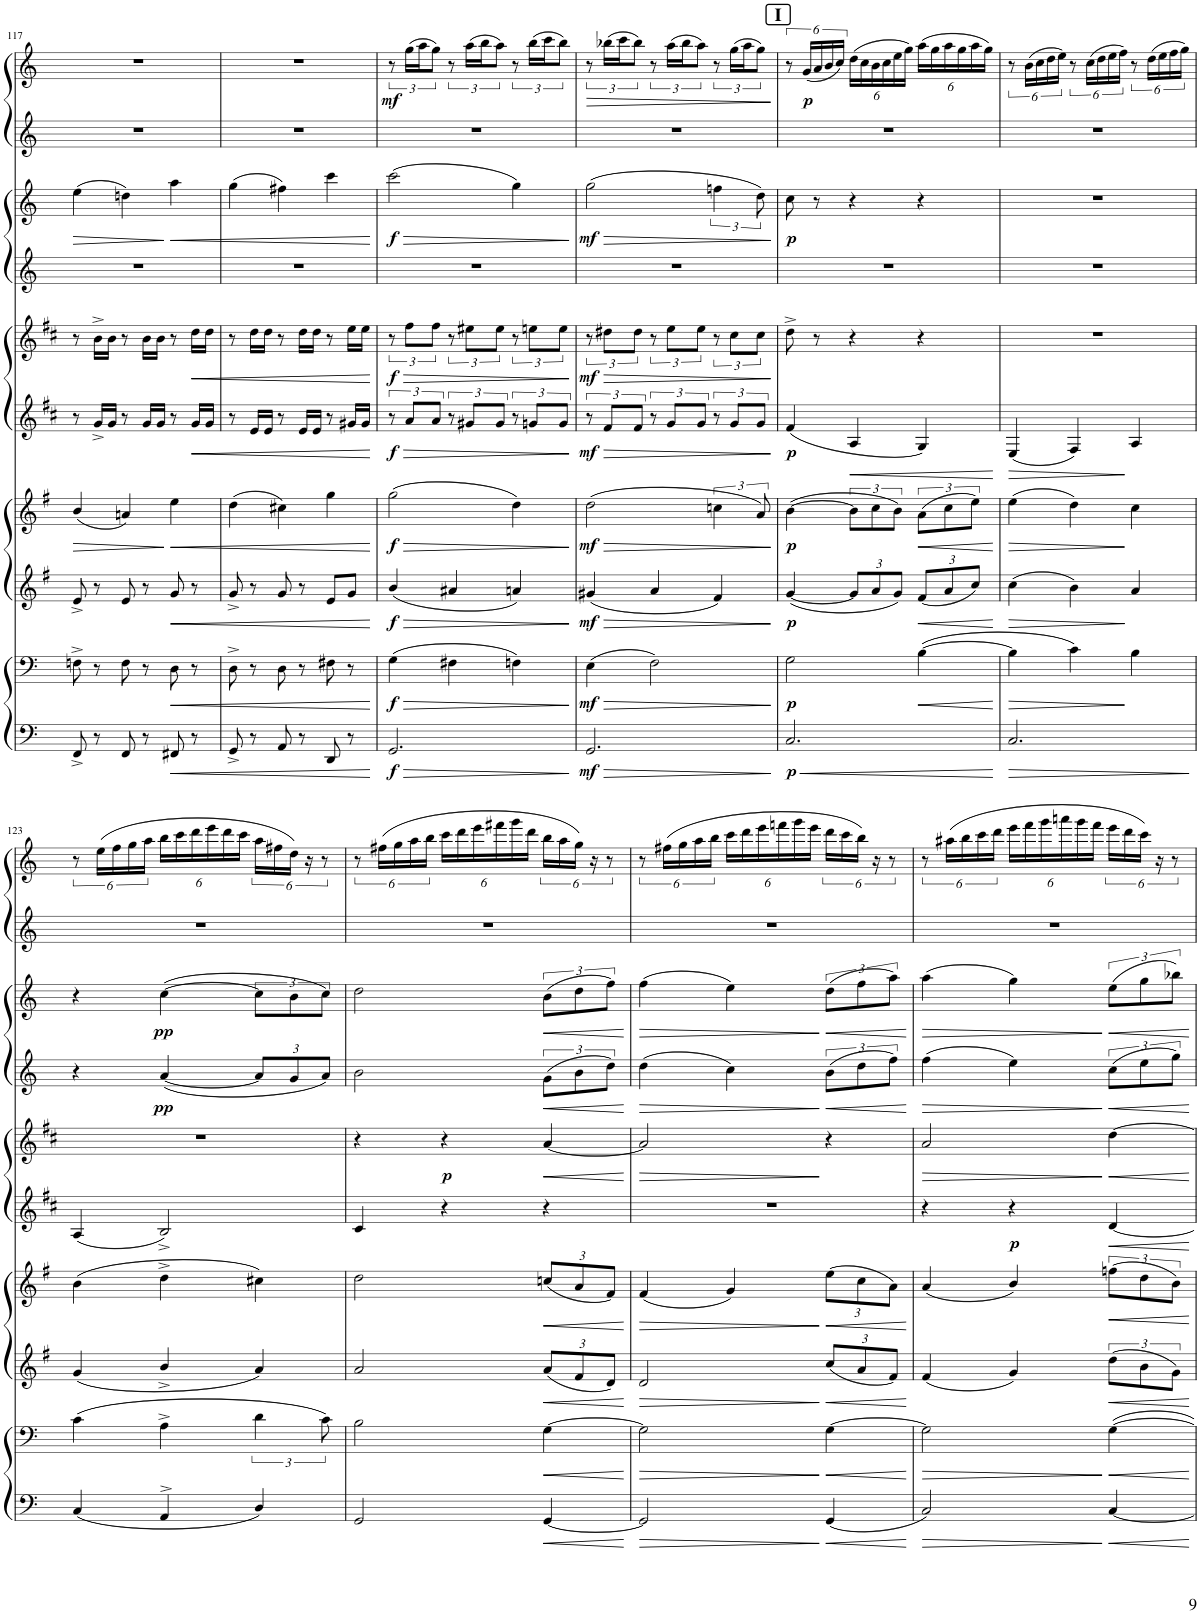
**kern	**dynam	**kern	**dynam	**kern	**dynam	**kern	**dynam	**kern	**dynam	**kern	**dynam	**kern	**dynam	**kern	**dynam	**kern	**kern	**dynam
*part10	*part10	*part9	*part9	*part8	*part8	*part7	*part7	*part6	*part6	*part5	*part5	*part4	*part4	*part3	*part3	*part2	*part1	*part1
*staff10	*staff10	*staff9	*staff9	*staff8	*staff8	*staff7	*staff7	*staff6	*staff6	*staff5	*staff5	*staff4	*staff4	*staff3	*staff3	*staff2	*staff1	*staff1
*I"Bassoon 2	*	*I"Bassoon 1	*	*I"Horn 2 in F	*	*I"Horn 1 in F	*	*I"Clarinet 2 in Bb	*	*I"Clarinet 1 in Bb	*	*I"Oboe 2	*	*I"Oboe 1	*	*I"Flute 2	*I"Flute 1	*
*I'Bsn	*	*I'Bsn	*	*I'Hn	*	*I'Hn	*	*I'Cl	*	*I'Cl	*	*I'Ob	*	*I'Ob	*	*I'Fl	*I'Fl	*
!!LO:PB:g=z
*clefF4	*	*clefF4	*	*clefG2	*	*clefG2	*	*clefG2	*	*clefG2	*	*clefG2	*	*clefG2	*	*clefG2	*clefG2	*
*	*	*	*	*Trd4c7	*	*Trd4c7	*	*Trd1c2	*	*Trd1c2	*	*	*	*	*	*	*	*
*k[]	*	*k[]	*	*k[f#]	*	*k[f#]	*	*k[f#c#]	*	*k[f#c#]	*	*k[]	*	*k[]	*	*k[]	*k[]	*
*M3/4	*	*M3/4	*	*M3/4	*	*M3/4	*	*M3/4	*	*M3/4	*	*M3/4	*	*M3/4	*	*M3/4	*M3/4	*
=117	=117	=117	=117	=117	=117	=117	=117	=117	=117	=117	=117	=117	=117	=117	=117	=117	=117	=117
!	!	!	!	!	!	!	!LO:HP:b	!	!	!	!	!	!	!	!LO:HP:b	!	!	!
8FF^/	.	8Fn^\	.	8e^/	.	(4b/	>	8r	.	8r	.	2.r	.	(4ee\	>	2.r	2.r	.
8r	.	8r	.	8r	.	.	.	16g^/LL	.	16b^\LL	.	.	.	.	.	.	.	.
.	.	.	.	.	.	.	.	16g/JJ	.	16b\JJ	.	.	.	.	.	.	.	.
8FF/	.	8F\	.	8e/	.	4an/)	.	8r	.	8r	.	.	.	4ddn\)	.	.	.	.
8r	.	8r	.	8r	.	.	.	16g/LL	.	16b\LL	.	.	.	.	.	.	.	.
.	.	.	.	.	.	.	.	16g/JJ	.	16b\JJ	.	.	.	.	.	.	.	.
!	!LO:HP:b	!	!LO:HP:b	!	!LO:HP:b	!	!LO:HP:n=1:b	!	!	!	!	!	!	!	!LO:HP:n=1:b	!	!	!
8FF#X/	<	8D\	<	8g/	<	4ee\	] <	8r	.	8r	.	.	.	4aa\	] <	.	.	.
!	!	!	!	!	!	!	!	!	!LO:HP:b	!	!LO:HP:b	!	!	!	!	!	!	!
8r	.	8r	.	8r	.	.	.	16g/LL	<	16dd\LL	<	.	.	.	.	.	.	.
.	.	.	.	.	.	.	.	16g/JJ	.	16dd\JJ	.	.	.	.	.	.	.	.
=118	=118	=118	=118	=118	=118	=118	=118	=118	=118	=118	=118	=118	=118	=118	=118	=118	=118	=118
8GG^/	.	8D^\	.	8g^/	.	(4dd\	.	8r	.	8r	.	2.r	.	(4gg\	.	2.r	2.r	.
8r	.	8r	.	8r	.	.	.	16e/LL	.	16dd\LL	.	.	.	.	.	.	.	.
.	.	.	.	.	.	.	.	16e/JJ	.	16dd\JJ	.	.	.	.	.	.	.	.
8AA/	.	8D\	.	8g/	.	4cc#X\)	.	8r	.	8r	.	.	.	4ff#X\)	.	.	.	.
8r	.	8r	.	8r	.	.	.	16e/LL	.	16dd\LL	.	.	.	.	.	.	.	.
.	.	.	.	.	.	.	.	16e/JJ	.	16dd\JJ	.	.	.	.	.	.	.	.
8DD/	.	8F#X\	.	8e/L	.	4gg\	.	8r	.	8r	.	.	.	4ccc\	.	.	.	.
8r	.	8r	.	8g/J	.	.	.	16g#X/LL	.	16ee\LL	.	.	.	.	.	.	.	.
.	.	.	.	.	.	.	.	16g#/JJ	.	16ee\JJ	.	.	.	.	.	.	.	.
.	[	.	[	.	[	.	[	.	[	.	[	.	.	.	[	.	.	.
=119	=119	=119	=119	=119	=119	=119	=119	=119	=119	=119	=119	=119	=119	=119	=119	=119	=119	=119
!	!LO:HP:b	!	!LO:HP:b	!	!LO:HP:b	!	!LO:HP:b	!	!LO:HP:b	!	!LO:HP:b	!	!	!	!LO:HP:b	!	!	!
!	!LO:DY:n=1:b	!	!LO:DY:n=1:b	!	!LO:DY:n=1:b	!	!LO:DY:n=1:b	!	!LO:DY:n=1:b	!	!LO:DY:n=1:b	!	!	!	!LO:DY:n=1:b	!	!	!LO:DY:b
2.GG/	> f	(4G\	> f	(4b/	> f	(2gg\	> f	12r	> f	12r	> f	2.r	.	(2ccc\	> f	2.r	12r	mf
.	.	.	.	.	.	.	.	12a/L	.	12ff#\L	.	.	.	.	.	.	(24gg\LL	.
.	.	.	.	.	.	.	.	.	.	.	.	.	.	.	.	.	24aa\J	.
.	.	.	.	.	.	.	.	12a/J	.	12ff#\J	.	.	.	.	.	.	12gg\J)	.
.	.	4F#X\	.	4a#X/	.	.	.	12r	.	12r	.	.	.	.	.	.	12r	.
.	.	.	.	.	.	.	.	12g#X/L	.	12ee#X\L	.	.	.	.	.	.	(24aa\LL	.
.	.	.	.	.	.	.	.	.	.	.	.	.	.	.	.	.	24bb\J	.
.	.	.	.	.	.	.	.	12g#/J	.	12ee#\J	.	.	.	.	.	.	12aa\J)	.
.	.	4Fn\)	.	4an/)	.	4dd\)	.	12r	.	12r	.	.	.	4gg\)	.	.	12r	.
.	.	.	.	.	.	.	.	12gn/L	.	12een\L	.	.	.	.	.	.	(24bb\LL	.
.	.	.	.	.	.	.	.	.	.	.	.	.	.	.	.	.	24ccc\J	.
.	.	.	.	.	.	.	.	12g/J	.	12ee\J	.	.	.	.	.	.	12bb\J)	.
.	]	.	]	.	]	.	]	.	]	.	]	.	.	.	]	.	.	.
=120	=120	=120	=120	=120	=120	=120	=120	=120	=120	=120	=120	=120	=120	=120	=120	=120	=120	=120
!	!LO:HP:b	!	!LO:HP:b	!	!LO:HP:b	!	!LO:HP:b	!	!LO:HP:b	!	!LO:HP:b	!	!	!	!LO:HP:b	!	!	!LO:HP:b
!	!LO:DY:n=1:b	!	!LO:DY:n=1:b	!	!LO:DY:n=1:b	!	!LO:DY:n=1:b	!	!LO:DY:n=1:b	!	!LO:DY:n=1:b	!	!	!	!LO:DY:n=1:b	!	!	!
2.GG/	> mf	(4E\	> mf	(4g#X/	> mf	(2dd\	> mf	12r	> mf	12r	> mf	2.r	.	(2gg\	> mf	2.r	12r	>
.	.	.	.	.	.	.	.	12f#/L	.	12dd#X\L	.	.	.	.	.	.	(24bb-X\LL	.
.	.	.	.	.	.	.	.	.	.	.	.	.	.	.	.	.	24ccc\J	.
.	.	.	.	.	.	.	.	12f#/J	.	12dd#\J	.	.	.	.	.	.	12bb-\J)	.
.	.	2F\)	.	4a/	.	.	.	12r	.	12r	.	.	.	.	.	.	12r	.
.	.	.	.	.	.	.	.	12g/L	.	12ee\L	.	.	.	.	.	.	(24aa\LL	.
.	.	.	.	.	.	.	.	.	.	.	.	.	.	.	.	.	24bb-\J	.
.	.	.	.	.	.	.	.	12g/J	.	12ee\J	.	.	.	.	.	.	12aa\J)	.
.	.	.	.	4f#/)	.	6ccn\	.	12r	.	12r	.	.	.	6ffn\	.	.	12r	.
.	.	.	.	.	.	.	.	12g/L	.	12cc#\L	.	.	.	.	.	.	(24gg\LL	.
.	.	.	.	.	.	.	.	.	.	.	.	.	.	.	.	.	24aa\J	.
.	.	.	.	.	.	12a/)	.	12g/J	.	12cc#\J	.	.	.	12dd\)	.	.	12gg\J)	.
.	]	.	]	.	]	.	]	.	]	.	]	.	.	.	]	.	.	]
!!LO:REH:place=s1:a:B:cj:fs=14:t=I
=121	=121	=121	=121	=121	=121	=121	=121	=121	=121	=121	=121	=121	=121	=121	=121	=121	=121	=121
!	!LO:HP:b	!	!	!	!	!	!	!	!	!	!	!	!	!	!	!	!	!
!	!LO:DY:n=1:b	!	!LO:DY:b	!	!LO:DY:b	!	!LO:DY:b	!	!LO:DY:b	!	!	!	!	!	!LO:DY:b	!	!	!
2.C/	< p	2G\	p	([4g/	p	([4b\	p	(4f#/	p	8dd^\	.	2.r	.	8cc\	p	2.r	12r	.
!	!	!	!	!	!	!	!	!	!	!	!	!	!	!	!	!	!	!LO:DY:b
.	.	.	.	.	.	.	.	.	.	.	.	.	.	.	.	.	(24g/LL	p
.	.	.	.	.	.	.	.	.	.	8r	.	.	.	8r	.	.	24a/	.
.	.	.	.	.	.	.	.	.	.	.	.	.	.	.	.	.	24b/	.
.	.	.	.	.	.	.	.	.	.	.	.	.	.	.	.	.	24cc/JJ)	.
*	*	*	*	*Xbrackettup	*	*	*	*	*	*	*	*	*	*	*	*	*	*
!	!	!	!	!	!	!	!	!	!LO:HP:b	!	!	!	!	!	!	!	!	!
*	*	*	*	*	*	*	*	*	*	*	*	*	*	*	*	*	*Xbrackettup	*
.	.	.	.	12g/L]	.	12b\L]	.	4A/	<	4r	.	.	.	4r	.	.	(24dd\LL	.
.	.	.	.	.	.	.	.	.	.	.	.	.	.	.	.	.	24cc\	.
.	.	.	.	12a/	.	12cc\	.	.	.	.	.	.	.	.	.	.	24b\	.
.	.	.	.	.	.	.	.	.	.	.	.	.	.	.	.	.	24cc\	.
.	.	.	.	12g/J)	.	12b\J)	.	.	.	.	.	.	.	.	.	.	24ee\	.
.	.	.	.	.	.	.	.	.	.	.	.	.	.	.	.	.	24gg\JJ)	.
!	!	!	!LO:HP:b	!	!LO:HP:b	!	!LO:HP:b	!	!	!	!	!	!	!	!	!	!	!
.	.	([4B\	<	(12f#/L	<	(12a\L	<	4G/)	.	4r	.	.	.	4r	.	.	(24aa\LL	.
.	.	.	.	.	.	.	.	.	.	.	.	.	.	.	.	.	24gg\	.
.	.	.	.	12a/	.	12cc\	.	.	.	.	.	.	.	.	.	.	24aa\	.
.	.	.	.	.	.	.	.	.	.	.	.	.	.	.	.	.	24gg\	.
.	.	.	.	12cc/J)	.	12ee\J)	.	.	.	.	.	.	.	.	.	.	24aa\	.
.	.	.	.	.	.	.	.	.	.	.	.	.	.	.	.	.	24gg\JJ)	.
.	[	.	[	.	[	.	[	.	[	.	.	.	.	.	.	.	.	.
=122	=122	=122	=122	=122	=122	=122	=122	=122	=122	=122	=122	=122	=122	=122	=122	=122	=122	=122
!	!LO:HP:b	!	!LO:HP:b	!	!LO:HP:b	!	!LO:HP:b	!	!LO:HP:b	!	!	!	!	!	!	!	!	!
*	*	*	*	*	*	*	*	*	*	*	*	*	*	*	*	*	*brackettup	*
2.C/	>	4B\]	>	(4cc\	>	(4ee\	>	(4E/	>	2.r	.	2.r	.	2.r	.	2.r	12r	.
.	.	.	.	.	.	.	.	.	.	.	.	.	.	.	.	.	(24b\LL	.
.	.	.	.	.	.	.	.	.	.	.	.	.	.	.	.	.	24cc\	.
.	.	.	.	.	.	.	.	.	.	.	.	.	.	.	.	.	24dd\	.
.	.	.	.	.	.	.	.	.	.	.	.	.	.	.	.	.	24ee\JJ)	.
.	.	4c\)	.	4b\)	.	4dd\)	.	4F#/)	.	.	.	.	.	.	.	.	12r	.
.	.	.	.	.	.	.	.	.	.	.	.	.	.	.	.	.	(24cc\LL	.
.	.	.	.	.	.	.	.	.	.	.	.	.	.	.	.	.	24dd\	.
.	.	.	.	.	.	.	.	.	.	.	.	.	.	.	.	.	24ee\	.
.	.	.	.	.	.	.	.	.	.	.	.	.	.	.	.	.	24ff\JJ)	.
.	.	4B\	]	4a/	]	4cc\	]	4A/	]	.	.	.	.	.	.	.	12r	.
.	.	.	.	.	.	.	.	.	.	.	.	.	.	.	.	.	(24dd\LL	.
.	.	.	.	.	.	.	.	.	.	.	.	.	.	.	.	.	24ee\	.
.	.	.	.	.	.	.	.	.	.	.	.	.	.	.	.	.	24ff\	.
.	.	.	.	.	.	.	.	.	.	.	.	.	.	.	.	.	24gg\JJ)	.
.	]	.	.	.	.	.	.	.	.	.	.	.	.	.	.	.	.	.
!!LO:LB:g=z
=123	=123	=123	=123	=123	=123	=123	=123	=123	=123	=123	=123	=123	=123	=123	=123	=123	=123	=123
(4C/	.	(4c\	.	(4g/	.	(4b\	.	(4A/	.	2.r	.	4r	.	4r	.	2.r	12r	.
.	.	.	.	.	.	.	.	.	.	.	.	.	.	.	.	.	(24ee\LL	.
.	.	.	.	.	.	.	.	.	.	.	.	.	.	.	.	.	24ff\	.
.	.	.	.	.	.	.	.	.	.	.	.	.	.	.	.	.	24gg\	.
.	.	.	.	.	.	.	.	.	.	.	.	.	.	.	.	.	24aa\JJ	.
*	*	*	*	*	*	*	*	*	*	*	*	*	*	*	*	*	*Xbrackettup	*
!	!	!	!	!	!	!	!	!	!	!	!	!	!LO:DY:b	!	!LO:DY:b	!	!	!
4AA^>/	.	4A^\	.	4b^</	.	4dd^>\	.	2B^/)	.	.	.	([4a/	pp	(>[4cc\	pp	.	24bb\LL	.
.	.	.	.	.	.	.	.	.	.	.	.	.	.	.	.	.	24ccc\	.
.	.	.	.	.	.	.	.	.	.	.	.	.	.	.	.	.	24ddd\	.
.	.	.	.	.	.	.	.	.	.	.	.	.	.	.	.	.	24eee\	.
.	.	.	.	.	.	.	.	.	.	.	.	.	.	.	.	.	24ddd\	.
.	.	.	.	.	.	.	.	.	.	.	.	.	.	.	.	.	24ccc\JJ	.
*	*	*	*	*	*	*	*	*	*	*	*	*Xbrackettup	*	*	*	*	*brackettup	*
4D/)	.	6d\	.	4a/)	.	4cc#X\)	.	.	.	.	.	12a/L]	.	12cc\L]	.	.	24aa\LL	.
.	.	.	.	.	.	.	.	.	.	.	.	.	.	.	.	.	24ff#X\	.
.	.	.	.	.	.	.	.	.	.	.	.	12g/	.	12b\	.	.	24dd\JJ)	.
.	.	.	.	.	.	.	.	.	.	.	.	.	.	.	.	.	24r	.
.	.	12c\)	.	.	.	.	.	.	.	.	.	12a/J)	.	12cc\J)	.	.	12r	.
=124	=124	=124	=124	=124	=124	=124	=124	=124	=124	=124	=124	=124	=124	=124	=124	=124	=124	=124
2GG/	.	2B\	.	2a/	.	2dd\	.	4c#/	.	4r	.	2b\	.	2dd\	.	2.r	12r	.
.	.	.	.	.	.	.	.	.	.	.	.	.	.	.	.	.	(24ff#X\LL	.
.	.	.	.	.	.	.	.	.	.	.	.	.	.	.	.	.	24gg\	.
.	.	.	.	.	.	.	.	.	.	.	.	.	.	.	.	.	24aa\	.
.	.	.	.	.	.	.	.	.	.	.	.	.	.	.	.	.	24bb\JJ	.
*	*	*	*	*	*	*	*	*	*	*	*	*	*	*	*	*	*Xbrackettup	*
!	!	!	!	!	!	!	!	!	!	!	!LO:DY:b	!	!	!	!	!	!	!
.	.	.	.	.	.	.	.	4r	.	4r	p	.	.	.	.	.	24ccc\LL	.
.	.	.	.	.	.	.	.	.	.	.	.	.	.	.	.	.	24ddd\	.
.	.	.	.	.	.	.	.	.	.	.	.	.	.	.	.	.	24eee\	.
.	.	.	.	.	.	.	.	.	.	.	.	.	.	.	.	.	24fff#X\	.
.	.	.	.	.	.	.	.	.	.	.	.	.	.	.	.	.	24ggg\	.
.	.	.	.	.	.	.	.	.	.	.	.	.	.	.	.	.	24ddd\JJ	.
!	!LO:HP:b	!	!LO:HP:b	!	!LO:HP:b	!	!	!	!	!	!	!	!	!	!	!	!	!
*	*	*	*	*	*	*Xbrackettup	*	*	*	*	*	*	*	*	*	*	*	*
!	!	!	!	!	!	!	!LO:HP:b	!	!	!	!LO:HP:b	!	!	!	!	!	!	!
*	*	*	*	*	*	*	*	*	*	*	*	*brackettup	*	*	*	*	*	*
!	!	!	!	!	!	!	!	!	!	!	!	!	!LO:HP:b	!	!LO:HP:b	!	!	!
*	*	*	*	*	*	*	*	*	*	*	*	*	*	*	*	*	*brackettup	*
[4GG/	<	[4G\	<	(12a/L	<	(12ccn/L	<	4r	.	[4a/	<	(12g\L	<	(12b\L	<	.	24bb\LL	.
.	.	.	.	.	.	.	.	.	.	.	.	.	.	.	.	.	24aa\	.
.	.	.	.	12f#/	.	12a/	.	.	.	.	.	12b\	.	12dd\	.	.	24gg\JJ)	.
.	.	.	.	.	.	.	.	.	.	.	.	.	.	.	.	.	24r	.
.	.	.	.	12d/J)	.	12f#/J)	.	.	.	.	.	12dd\J)	.	12ff\J)	.	.	12r	.
.	[	.	[	.	[	.	[	.	.	.	[	.	[	.	[	.	.	.
=125	=125	=125	=125	=125	=125	=125	=125	=125	=125	=125	=125	=125	=125	=125	=125	=125	=125	=125
!	!LO:HP:b	!	!LO:HP:b	!	!LO:HP:b	!	!LO:HP:b	!	!	!	!LO:HP:b	!	!LO:HP:b	!	!LO:HP:b	!	!	!
2GG/]	>	2G\]	>	2d/	>	(4f#/	>	2.r	.	2a/]	>	(4dd\	>	(4ff\	>	2.r	12r	.
.	.	.	.	.	.	.	.	.	.	.	.	.	.	.	.	.	(24ff#X\LL	.
.	.	.	.	.	.	.	.	.	.	.	.	.	.	.	.	.	24gg\	.
.	.	.	.	.	.	.	.	.	.	.	.	.	.	.	.	.	24aa\	.
.	.	.	.	.	.	.	.	.	.	.	.	.	.	.	.	.	24bb\JJ	.
*	*	*	*	*	*	*	*	*	*	*	*	*	*	*	*	*	*Xbrackettup	*
.	.	.	.	.	.	4g/)	.	.	.	.	.	4cc\)	.	4ee\)	.	.	24ccc\LL	.
.	.	.	.	.	.	.	.	.	.	.	.	.	.	.	.	.	24ddd\	.
.	.	.	.	.	.	.	.	.	.	.	.	.	.	.	.	.	24eee\	.
.	.	.	.	.	.	.	.	.	.	.	.	.	.	.	.	.	24fffn\	.
.	.	.	.	.	.	.	.	.	.	.	.	.	.	.	.	.	24ggg\	.
.	.	.	.	.	.	.	.	.	.	.	.	.	.	.	.	.	24eee\JJ	.
!	!LO:HP:n=1:b	!	!LO:HP:n=1:b	!	!LO:HP:n=1:b	!	!LO:HP:n=1:b	!	!	!	!	!	!LO:HP:n=1:b	!	!LO:HP:n=1:b	!	!	!
*	*	*	*	*	*	*	*	*	*	*	*	*	*	*	*	*	*brackettup	*
(4GG/	] <	[4G\	] <	(12cc/L	] <	(12ee\L	] <	.	.	4r	]	(12b\L	] <	(12dd\L	] <	.	24ddd\LL	.
.	.	.	.	.	.	.	.	.	.	.	.	.	.	.	.	.	24ccc\	.
.	.	.	.	12a/	.	12cc\	.	.	.	.	.	12dd\	.	12ff\	.	.	24bb\JJ)	.
.	.	.	.	.	.	.	.	.	.	.	.	.	.	.	.	.	24r	.
.	.	.	.	12f#/J)	.	12a\J)	.	.	.	.	.	12ff\J)	.	12aa\J)	.	.	12r	.
.	[	.	[	.	[	.	[	.	.	.	.	.	[	.	[	.	.	.
=126	=126	=126	=126	=126	=126	=126	=126	=126	=126	=126	=126	=126	=126	=126	=126	=126	=126	=126
!	!LO:HP:b	!	!LO:HP:b	!	!	!	!	!	!	!	!LO:HP:b	!	!LO:HP:b	!	!LO:HP:b	!	!	!
2C/)	>	2G\]	>	(4f#/	.	(4a/	.	4r	.	2a/	>	(4ff\	>	(4aa\	>	2.r	12r	.
.	.	.	.	.	.	.	.	.	.	.	.	.	.	.	.	.	(24aa#X\LL	.
.	.	.	.	.	.	.	.	.	.	.	.	.	.	.	.	.	24bb\	.
.	.	.	.	.	.	.	.	.	.	.	.	.	.	.	.	.	24ccc\	.
.	.	.	.	.	.	.	.	.	.	.	.	.	.	.	.	.	24ddd\JJ	.
*	*	*	*	*	*	*	*	*	*	*	*	*	*	*	*	*	*Xbrackettup	*
!	!	!	!	!	!	!	!	!	!LO:DY:b	!	!	!	!	!	!	!	!	!
.	.	.	.	4g/)	.	4b/)	.	4r	p	.	.	4ee\)	.	4gg\)	.	.	24eee\LL	.
.	.	.	.	.	.	.	.	.	.	.	.	.	.	.	.	.	24fff\	.
.	.	.	.	.	.	.	.	.	.	.	.	.	.	.	.	.	24ggg\	.
.	.	.	.	.	.	.	.	.	.	.	.	.	.	.	.	.	24aaan\	.
.	.	.	.	.	.	.	.	.	.	.	.	.	.	.	.	.	24ggg\	.
.	.	.	.	.	.	.	.	.	.	.	.	.	.	.	.	.	24fff\JJ	.
!	!LO:HP:n=1:b	!	!LO:HP:n=1:b	!	!	!	!	!	!	!	!	!	!	!	!	!	!	!
*	*	*	*	*brackettup	*	*	*	*	*	*	*	*	*	*	*	*	*	*
!	!	!	!	!	!LO:HP:b	!	!	!	!	!	!	!	!	!	!	!	!	!
*	*	*	*	*	*	*brackettup	*	*	*	*	*	*	*	*	*	*	*	*
!	!	!	!	!	!	!	!LO:HP:b	!	!LO:HP:b	!	!LO:HP:n=1:b	!	!LO:HP:n=1:b	!	!LO:HP:n=1:b	!	!	!
*	*	*	*	*	*	*	*	*	*	*	*	*	*	*	*	*	*brackettup	*
[4C/	] <	[4G\	] <	(12dd\L	<	(12ffn\L	<	[4d/	<	[4dd\	] <	(12cc\L	] <	(12ee\L	] <	.	24eee\LL	.
.	.	.	.	.	.	.	.	.	.	.	.	.	.	.	.	.	24ddd\	.
.	.	.	.	12b\	.	12dd\	.	.	.	.	.	12ee\	.	12gg\	.	.	24ccc\JJ)	.
.	.	.	.	.	.	.	.	.	.	.	.	.	.	.	.	.	24r	.
.	.	.	.	12g\J)	.	12b\J)	.	.	.	.	.	12gg\J)	.	12bb-X\J)	.	.	12r	.
.	[	.	[	.	[	.	[	.	[	.	[	.	[	.	[	.	.	.
=	=	=	=	=	=	=	=	=	=	=	=	=	=	=	=	=	=	=
*-	*-	*-	*-	*-	*-	*-	*-	*-	*-	*-	*-	*-	*-	*-	*-	*-	*-	*-
